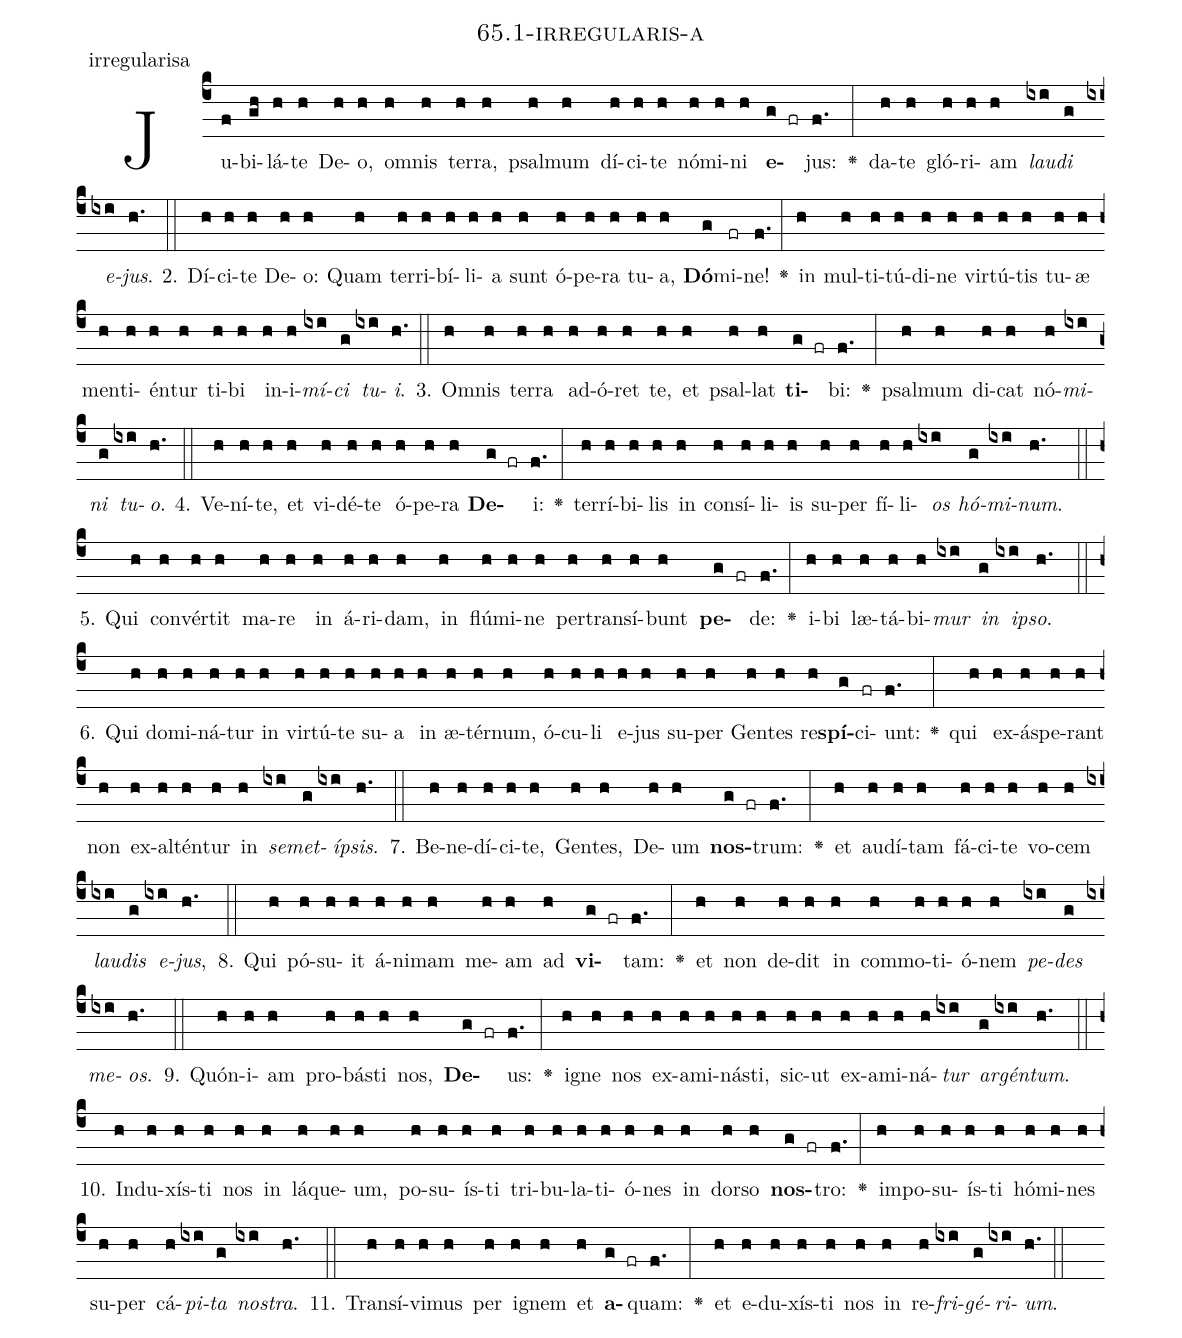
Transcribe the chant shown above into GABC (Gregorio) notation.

name: 65.1-irregularis-a;
annotation: irregularisa;
%%
(c4)Ju(f)bi(gh)lá(h)te(h) De(h)o,(h) om(h)nis(h) ter(h)ra,(h) psal(h)mum(h) dí(h)ci(h)te(h) nó(h)mi(h)ni(h) <b>e</b>(g fr)jus:(f.) <v>\greheightstar</v>(:) da(h)te(h) gló(h)ri(h)am(h) <i>lau</i>(ixi)<i>di</i>(g) <i>e</i>(ixi)<i>jus</i>.(h.) (::)
2. Dí(h)ci(h)te(h) De(h)o:(h) Quam(h) ter(h)ri(h)bí(h)li(h)a(h) sunt(h) ó(h)pe(h)ra(h) tu(h)a,(h) <b>Dó</b>(g)mi(fr)ne!(f.) <v>\greheightstar</v>(:) in(h) mul(h)ti(h)tú(h)di(h)ne(h) vir(h)tú(h)tis(h) tu(h)æ(h) men(h)ti(h)én(h)tur(h) ti(h)bi(h) in(h)i(h)<i>mí</i>(ixi)<i>ci</i>(g) <i>tu</i>(ixi)<i>i</i>.(h.) (::)
3. Om(h)nis(h) ter(h)ra(h) ad(h)ó(h)ret(h) te,(h) et(h) psal(h)lat(h) <b>ti</b>(g fr)bi:(f.) <v>\greheightstar</v>(:) psal(h)mum(h) di(h)cat(h) nó(h)<i>mi</i>(ixi)<i>ni</i>(g) <i>tu</i>(ixi)<i>o</i>.(h.) (::)
4. Ve(h)ní(h)te,(h) et(h) vi(h)dé(h)te(h) ó(h)pe(h)ra(h) <b>De</b>(g fr)i:(f.) <v>\greheightstar</v>(:) ter(h)rí(h)bi(h)lis(h) in(h) con(h)sí(h)li(h)is(h) su(h)per(h) fí(h)li(h)<i>os</i>(ixi) <i>hó</i>(g)<i>mi</i>(ixi)<i>num</i>.(h.) (::)
5. Qui(h) con(h)vér(h)tit(h) ma(h)re(h) in(h) á(h)ri(h)dam,(h) in(h) flú(h)mi(h)ne(h) per(h)trans(h)í(h)bunt(h) <b>pe</b>(g fr)de:(f.) <v>\greheightstar</v>(:) i(h)bi(h) læ(h)tá(h)bi(h)<i>mur</i>(ixi) <i>in</i>(g) <i>ip</i>(ixi)<i>so</i>.(h.) (::)
6. Qui(h) do(h)mi(h)ná(h)tur(h) in(h) vir(h)tú(h)te(h) su(h)a(h) in(h) æ(h)tér(h)num,(h) ó(h)cu(h)li(h) e(h)jus(h) su(h)per(h) Gen(h)tes(h) re(h)<b>spí</b>(g)ci(fr)unt:(f.) <v>\greheightstar</v>(:) qui(h) ex(h)ás(h)pe(h)rant(h) non(h) ex(h)al(h)tén(h)tur(h) in(h) <i>se</i>(ixi)<i>met</i>(g)<i>íp</i>(ixi)<i>sis</i>.(h.) (::)
7. Be(h)ne(h)dí(h)ci(h)te,(h) Gen(h)tes,(h) De(h)um(h) <b>nos</b>(g fr)trum:(f.) <v>\greheightstar</v>(:) et(h) au(h)dí(h)tam(h) fá(h)ci(h)te(h) vo(h)cem(h) <i>lau</i>(ixi)<i>dis</i>(g) <i>e</i>(ixi)<i>jus</i>,(h.) (::)
8. Qui(h) pó(h)su(h)it(h) á(h)ni(h)mam(h) me(h)am(h) ad(h) <b>vi</b>(g fr)tam:(f.) <v>\greheightstar</v>(:) et(h) non(h) de(h)dit(h) in(h) com(h)mo(h)ti(h)ó(h)nem(h) <i>pe</i>(ixi)<i>des</i>(g) <i>me</i>(ixi)<i>os</i>.(h.) (::)
9. Quón(h)i(h)am(h) pro(h)bás(h)ti(h) nos,(h) <b>De</b>(g fr)us:(f.) <v>\greheightstar</v>(:) i(h)gne(h) nos(h) ex(h)a(h)mi(h)nás(h)ti,(h) sic(h)ut(h) ex(h)a(h)mi(h)ná(h)<i>tur</i>(ixi) <i>ar</i>(g)<i>gén</i>(ixi)<i>tum</i>.(h.) (::)
10. In(h)du(h)xís(h)ti(h) nos(h) in(h) lá(h)que(h)um,(h) po(h)su(h)ís(h)ti(h) tri(h)bu(h)la(h)ti(h)ó(h)nes(h) in(h) dor(h)so(h) <b>nos</b>(g fr)tro:(f.) <v>\greheightstar</v>(:) im(h)po(h)su(h)ís(h)ti(h) hó(h)mi(h)nes(h) su(h)per(h) cá(h)<i>pi</i>(ixi)<i>ta</i>(g) <i>nos</i>(ixi)<i>tra</i>.(h.) (::)
11. Trans(h)í(h)vi(h)mus(h) per(h) i(h)gnem(h) et(h) <b>a</b>(g fr)quam:(f.) <v>\greheightstar</v>(:) et(h) e(h)du(h)xís(h)ti(h) nos(h) in(h) re(h)<i>fri</i>(ixi)<i>gé</i>(g)<i>ri</i>(ixi)<i>um</i>.(h.) (::)
